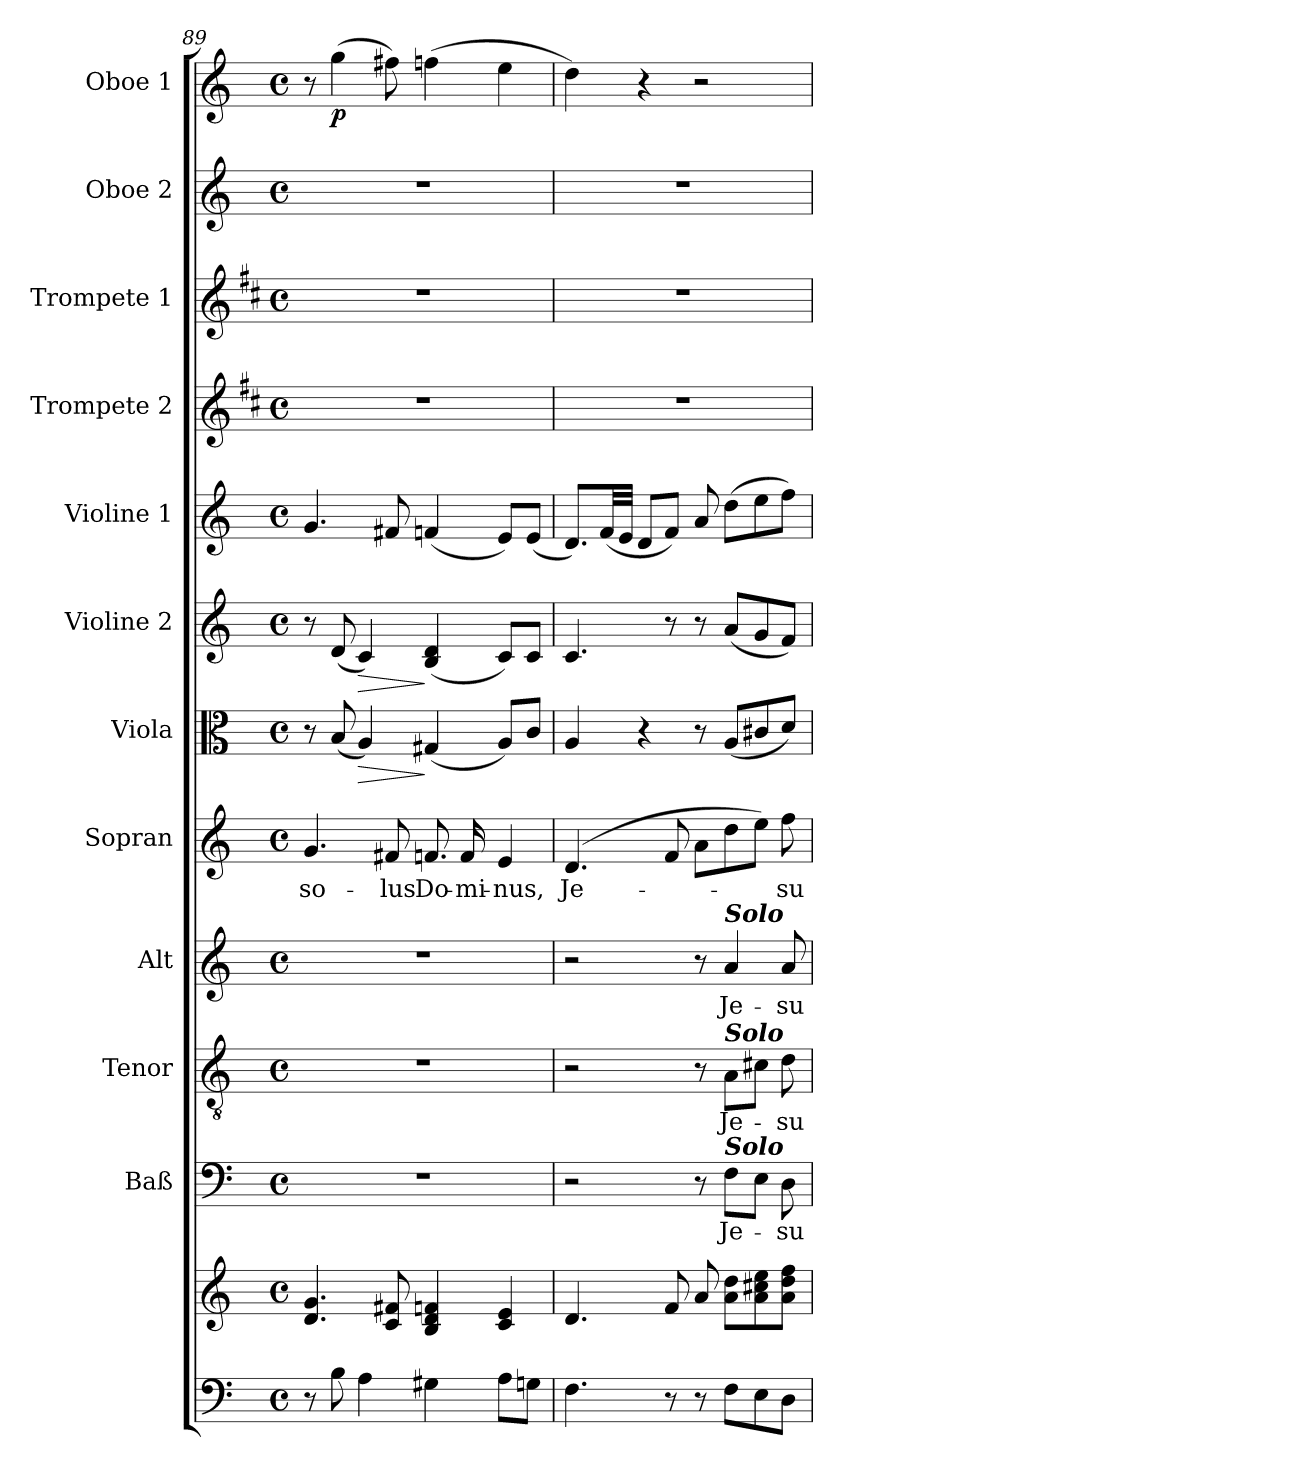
**kern	**kern	**kern	**text	**kern	**text	**kern	**text	**kern	**text	**kern	**dynam	**kern	**dynam	**kern	**kern	**kern	**kern	**kern	**dynam
*part12	*part12	*part11	*part11	*part10	*part10	*part9	*part9	*part8	*part8	*part7	*part7	*part6	*part6	*part5	*part4	*part3	*part2	*part1	*part1
*staff13	*staff12	*staff11	*staff11	*staff10	*staff10	*staff9	*staff9	*staff8	*staff8	*staff7	*staff7	*staff6	*staff6	*staff5	*staff4	*staff3	*staff2	*staff1	*staff1
*	*	*I"Baß	*	*I"Tenor	*	*I"Alt	*	*I"Sopran	*	*I"Viola	*	*I"Violine 2	*	*I"Violine 1	*I"Trompete 2	*I"Trompete 1	*I"Oboe 2	*I"Oboe 1	*
*	*	*I'Baß	*	*I'Ten	*	*I'Alt	*	*I'Sop	*	*I'Vla.	*	*I'Vln. 2	*	*I'Vln. 1	*I'Trp. 2	*I'Trp. 1	*I'Ob. 2	*I'Ob. 1	*
*clefF4	*clefG2	*clefF4	*	*clefGv2	*	*clefG2	*	*clefG2	*	*clefC3	*	*clefG2	*	*clefG2	*clefG2	*clefG2	*clefG2	*clefG2	*
*	*	*	*	*	*	*	*	*	*	*	*	*	*	*	*ITrd1c2	*ITrd1c2	*	*	*
*k[]	*k[]	*k[]	*	*k[]	*	*k[]	*	*k[]	*	*k[]	*	*k[]	*	*k[]	*k[]	*k[]	*k[]	*k[]	*
*C:	*C:	*C:	*	*C:	*	*C:	*	*C:	*	*C:	*	*C:	*	*C:	*C:	*C:	*C:	*C:	*
*M4/4	*M4/4	*M4/4	*	*M4/4	*	*M4/4	*	*M4/4	*	*M4/4	*	*M4/4	*	*M4/4	*M4/4	*M4/4	*M4/4	*M4/4	*
*met(c)	*met(c)	*met(c)	*	*met(c)	*	*met(c)	*	*met(c)	*	*met(c)	*	*met(c)	*	*met(c)	*met(c)	*met(c)	*met(c)	*met(c)	*
=89	=89	=89	=89	=89	=89	=89	=89	=89	=89	=89	=89	=89	=89	=89	=89	=89	=89	=89	=89
!	!	!	!	!	!	!	!	!	!LO:LY:b	!	!	!	!	!	!	!	!	!	!
8r	4.d/ 4.g/	1r	.	1r	.	1r	.	4.g/	so-	8r	.	8r	.	4.g/	1r	1r	1r	8r	.
!	!	!	!	!	!	!	!	!	!	!	!	!	!	!	!	!	!	!	!LO:DY:b
8B\	.	.	.	.	.	.	.	.	.	(<8B/	.	(<8d/	.	.	.	.	.	(>4gg\	p
!	!	!	!	!	!	!	!	!	!	!	!LO:HP:b	!	!LO:HP:b	!	!	!	!	!	!
4A\	.	.	.	.	.	.	.	.	.	4A/)	>	4c/)	>	.	.	.	.	.	.
!	!	!	!	!	!	!	!	!	!LO:LY:b	!	!	!	!	!	!	!	!	!	!
.	8c/ 8f#X/	.	.	.	.	.	.	8f#X/	-lus	.	.	.	.	8f#X/	.	.	.	8ff#X\)	.
!	!	!	!	!	!	!	!	!	!LO:LY:b	!	!	!	!	!	!	!	!	!	!
4G#X\	4B/ 4d/ 4fn/	.	.	.	.	.	.	8.fn/	Do-	(<4G#X/	]	(<4B/ 4d/	]	(<4fn/	.	.	.	(>4ffn\	.
!	!	!	!	!	!	!	!	!	!LO:LY:b	!	!	!	!	!	!	!	!	!	!
.	.	.	.	.	.	.	.	16f/	-mi-	.	.	.	.	.	.	.	.	.	.
!	!	!	!	!	!	!	!	!	!LO:LY:b	!	!	!	!	!	!	!	!	!	!
8A\L	4c/ 4e/	.	.	.	.	.	.	4e/	-nus,	8A/L)	.	8c/L)	.	8e/L)	.	.	.	4ee\	.
8Gn\J	.	.	.	.	.	.	.	.	.	8c/J	.	8c/J	.	(<8e/J	.	.	.	.	.
!!LO:PB:g=z
=90	=90	=90	=90	=90	=90	=90	=90	=90	=90	=90	=90	=90	=90	=90	=90	=90	=90	=90	=90
!	!	!	!	!	!	!	!	!	!LO:LY:b	!	!	!	!	!	!	!	!	!	!
4.F\	4.d/	2r	.	2r	.	2r	.	(4.d/	Je-	4A/	.	4.c/	.	8.d/L)	1r	1r	1r	4dd\)	.
.	.	.	.	.	.	.	.	.	.	.	.	.	.	(<32f/LL	.	.	.	.	.
.	.	.	.	.	.	.	.	.	.	.	.	.	.	32e/JJJ	.	.	.	.	.
.	.	.	.	.	.	.	.	.	.	4r	.	.	.	8d/L	.	.	.	4r	.
8r	8f/	.	.	.	.	.	.	8f/	.	.	.	8r	.	8f/J)	.	.	.	.	.
8r	8a/	8r	.	8r	.	8r	.	8a\L	.	8r	.	8r	.	8a/	.	.	.	2r	.
!	!	!	!	!	!	!LO:TX:a:Bi:t=Solo	!	!	!	!	!	!	!	!	!	!	!	!	!
!	!	!	!	!LO:TX:a:Bi:t=Solo	!	!	!	!	!	!	!	!	!	!	!	!	!	!	!
!	!	!LO:TX:a:Bi:t=Solo	!	!	!	!	!	!	!	!	!	!	!	!	!	!	!	!	!
!	!	!	!LO:LY:b	!	!LO:LY:b	!	!LO:LY:b	!	!	!	!	!	!	!	!	!	!	!	!
8F\L	8a\ 8dd\L	8F\L	Je-	8A\L	Je-	4a/	Je-	8dd\	.	(<8A/L	.	(<8a/L	.	(>8dd\L	.	.	.	.	.
8E\	8a\ 8cc#X\ 8ee\	8E\J	.	8c#X\J	.	.	.	8ee\J)	.	8c#X/	.	8g/	.	8ee\	.	.	.	.	.
!	!	!	!LO:LY:b	!	!LO:LY:b	!	!LO:LY:b	!	!LO:LY:b	!	!	!	!	!	!	!	!	!	!
8D\J	8a\ 8dd\ 8ff\J	8D\	-su	8d\	-su	8a/	-su-	8ff\	-su	8d/J)	.	8f/J)	.	8ff\J)	.	.	.	.	.
=	=	=	=	=	=	=	=	=	=	=	=	=	=	=	=	=	=	=	=
*-	*-	*-	*-	*-	*-	*-	*-	*-	*-	*-	*-	*-	*-	*-	*-	*-	*-	*-	*-
